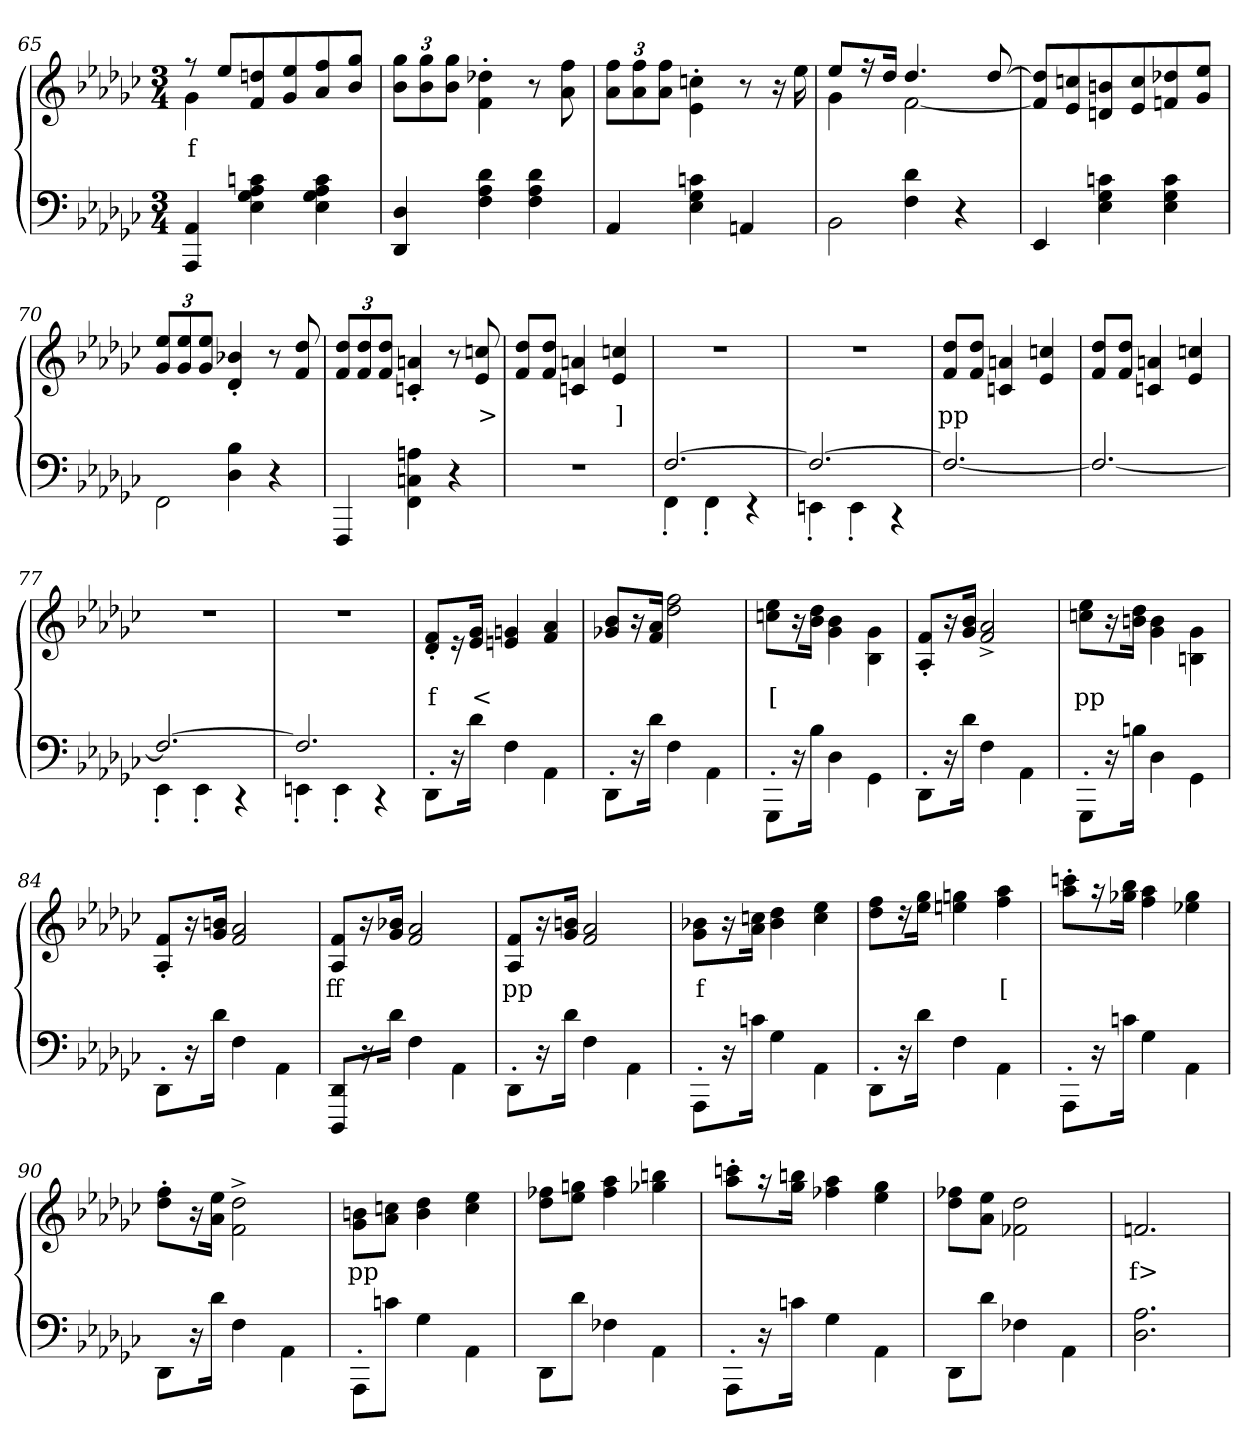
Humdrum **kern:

**kern	**kern	**text
*part2	*part1	*part1
*staff2	*staff1	*staff1
*clefF4	*clefG2	*
*k[b-e-a-d-g-c-]	*k[b-e-a-d-g-c-]	*
*G-:	*G-:	*
*M3/4	*M3/4	*
=65	=65	=65
*	*^	*
4AA- 4AAA-	8r	4g-	f
.	8ee-L	.	.
4cn 4A- 4G- 4E-	8ddn 8f	2ryy	.
.	8ee- 8g-	.	.
4c 4A- 4G- 4E-	8ff 8a-	.	.
.	8gg- 8b-J	.	.
*	*v	*v	*
=66	=66	=66
4D- 4DD-	12gg- 12b-L	.
.	12gg- 12b-	.
.	12gg- 12b-J	.
4d- 4A- 4F	4dd-X'> 4f\'>	.
4d- 4A- 4F	8r	.
.	8ff 8a-	.
=67	=67	=67
4AA-	12ff 12a-L	.
.	12ff 12a-	.
.	12ff 12a-J	.
4cn 4G- 4E-	4ccn\'> 4e-'>	.
4AAn	8r	.
.	16r	.
.	16ee-	.
=68	=68	=68
*^	*^	*
4ryy	2BB-\	8ee-L	4g-	.
.	.	16r	.	.
.	.	16dd-Jk	.	.
4d-\ 4F	.	4.dd-	[2f	.
4r	4ryy	.	.	.
.	.	[8dd-	.	.
*v	*v	*	*	*
*	*v	*v	*
=69	=69	=69
4EE-	8dd-] 8f]L	.
.	8ccn 8e-	.
4cn 4G- 4E-	8bn 8dn	.
.	8cc 8e-	.
4c 4G- 4E-	8dd-X 8fn	.
.	8ee- 8g-J	.
=70	=70	=70
*^	*	*
4ryy	2FF\	12ee- 12g-/L	.
.	.	12ee- 12g-	.
.	.	12ee- 12g-J	.
4B-\ 4D-	.	4b-X'> 4d-'>	.
4r	4ryy	8r	.
.	.	8dd- 8f	.
*v	*v	*	*
=71	=71	=71
4FFF	12dd- 12fL	.
.	12dd- 12f	.
.	12dd- 12fJ	.
4An 4Cn 4FF\	4an'> 4cn'>	.
4r	8r	.
.	8cc 8e-	>
=72	=72	=72
2.r	8dd- 8fL	.
.	8dd- 8fJ	.
.	4an 4cn	.
.	4cc 4e-	]
=73	=73	=73
*^	*	*
[2.F	4FF'>	2.r	.
.	4FF'>	.	.
.	4r	.	.
=74	=74	=74	=74
2.F_	4EEn'>	2.r	.
.	4EE'>	.	.
.	4r	.	.
*v	*v	*	*
=75	=75	=75
2.F/_	8dd- 8fL	pp
.	8dd- 8fJ	.
.	4an 4cn	.
.	4cc 4e-	.
=76	=76	=76
2.F/_	8dd- 8fL	.
.	8dd- 8fJ	.
.	4an 4cn	.
.	4cc 4e-	.
=77	=77	=77
*^	*	*
2.F_	4EE-'>	2.r	.
.	4EE-'>	.	.
.	4r	.	.
=78	=78	=78	=78
2.F]	4EEn'>	2.r	.
.	4EE'>	.	.
.	4r	.	.
*v	*v	*	*
=79	=79	=79
8DD-'>L	8f'> 8d-/'>L	f
16r	16r	.
16d-Jk	16g- 16e-Jk	<
4F	4gn 4en	.
4AA-\	4a- 4f	.
=80	=80	=80
8DD-'>L	8b- 8g-X/L	.
16r	16r	.
16d-Jk	16a- 16fJk	.
4F	2ff 2dd-	.
4AA-\	.	.
=81	=81	=81
8GGG-'>\L	8ee- 8ccnL	[
16r	16r	.
16B-Jk	16dd- 16b-Jk	.
4D-	4b-\ 4g-	.
4GG-\	4g-\ 4B-	.
=82	=82	=82
8DD-'>L	8f'> 8A-/'>L	.
16r	16r	.
16d-Jk	16b- 16g-Jk	.
4F	2a-^> 2f^>	.
4AA-\	.	.
=83	=83	=83
8GGG-'>\L	8ee- 8ccnL	pp
16r	16r	.
16BnJk	16dd- 16bnJk	.
4D-	4b\ 4g-	.
4GG-\	4g-\ 4B	.
=84	=84	=84
8DD-'>L	8f'> 8A-/'>L	.
16r	16r	.
16d-Jk	16bn 16g-Jk	.
4F	2a- 2f	.
4AA-\	.	.
=85	=85	=85
8DD-/ 8DDD-/L	8f 8A-/L	ff
16r	16r	.
16d-\Jk	16b-X 16g-Jk	.
4F	2a- 2f	.
4AA-\	.	.
=86	=86	=86
8DD-'>L	8f 8A-/L	pp
16r	16r	.
16d-Jk	16bn 16g-Jk	.
4F	2a- 2f	.
4AA-\	.	.
=87	=87	=87
8AAA-'>\L	8b-X\ 8g-L	f
16r	16r	<
16cnJk	16ccn 16a-Jk	.
4G-	4dd- 4b-	.
4AA-\	4ee- 4cc	.
=88	=88	=88
8DD-'>L	8ff 8dd-L	.
16r	16r	.
16d-Jk	16gg- 16ee-Jk	.
4F	4ggn 4een	.
4AA-\	4aa- 4ff	[
=89	=89	=89
8AAA-'>\L	8cccn'> 8aa-'>L	.
16r	16r	.
16cnJk	16bb- 16gg-XJk	.
4G-	4aa- 4ff	.
4AA-\	4gg- 4ee-X	.
=90	=90	=90
8DD-L	8ff'> 8dd-'>L	.
16r	16r	.
16d-Jk	16ee- 16a-Jk	.
4F	2dd-^> 2f\^>	.
4AA-\	.	.
=91	=91	=91
8AAA-'>\L	8bn 8g-\L	pp
8cnJ	8ccn 8a-J	.
4G-	4dd- 4b	.
4AA-\	4ee- 4cc	.
=92	=92	=92
8DD-\L	8ff-X 8dd-L	.
8d-J	8ggn 8ee-J	.
4F-X	4aa- 4ff-	.
4AA-\	4bbn 4gg-X	.
=93	=93	=93
8AAA-'>\L	8cccn'> 8aa-'>L	.
16r	16r	.
16cnJk	16bbn 16gg-Jk	.
4G-	4aa- 4ff-X	.
4AA-\	4gg- 4ee-	.
=94	=94	=94
8DD-L	8ff-X 8dd-L	.
8d-J	8ee- 8a-J	.
4F-X	2dd- 2f-\	.
4AA-\	.	.
=95	=95	=95
2.A- 2.D-	2.fn	f>
=	=	=
*-	*-	*-
